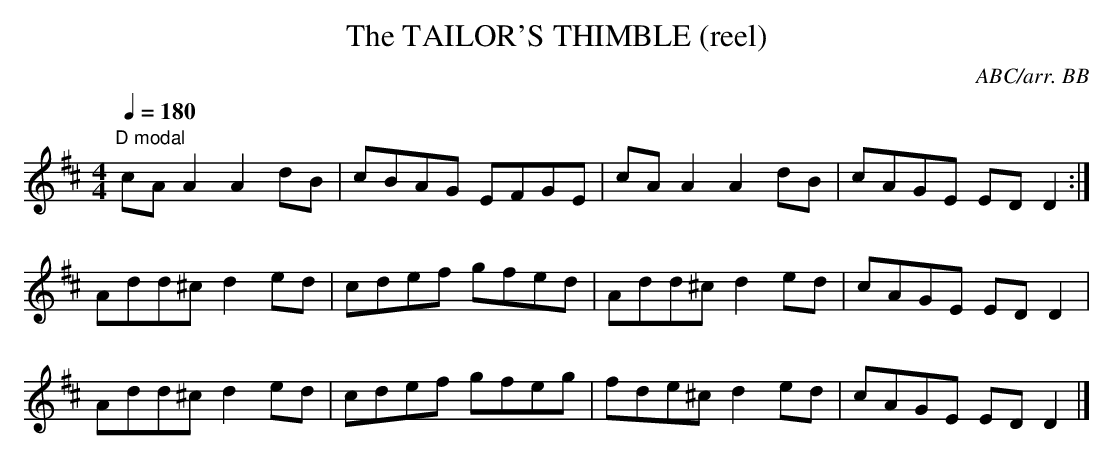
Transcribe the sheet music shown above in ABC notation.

X:1
T:TAILOR'S THIMBLE (reel), The
C:ABC/arr. BB
M:4/4
Q:1/4=180
K:D
"D modal"
cAA2 A2dB|cBAG EFGE|cA A2 A2dB|cAGE EDD2:|
Add^c d2ed|cdef gfed|Add^c d2ed|cAGE EDD2|
Add^c d2ed|cdef gfeg|fde^c d2ed|cAGE EDD2|]
